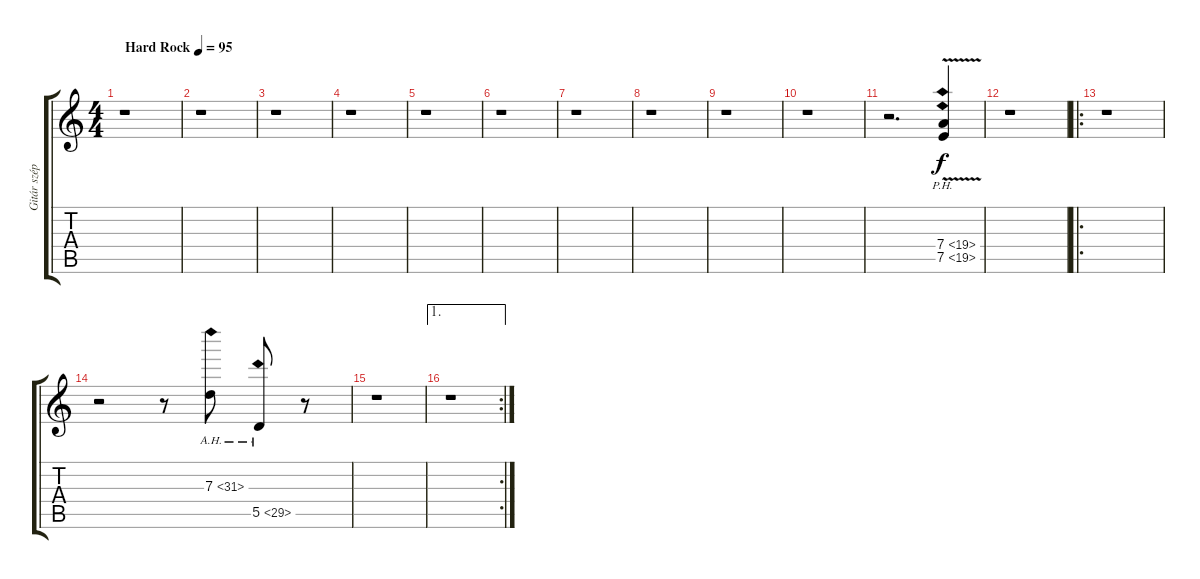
\track ("Gitár szépítés" "Gitár szép") {instrument distortionguitar}
\staff {score tabs}
\tuning (E4 B3 G3 D3 A2 E2) {hide}
\ts (4 4)
\tempo (95 "Hard Rock")
\clef g2
\ks c
r.1{dy f instrument distortionguitar} |
r.1 |
r.1 |
r.1 |
r.1 |
r.1 |
r.1 |
r.1 |
r.1 |
r.1 |
r.2{d} (7.4{ph 12 v} 7.5{ph 12 v}).4 |
r.1 |
\ro
r.1 |
r.2 r.8 7.3{ah 24}.8 5.5{ah 24}.8 r.8 |
r.1 |
\ae 1
\rc 2
r.1
